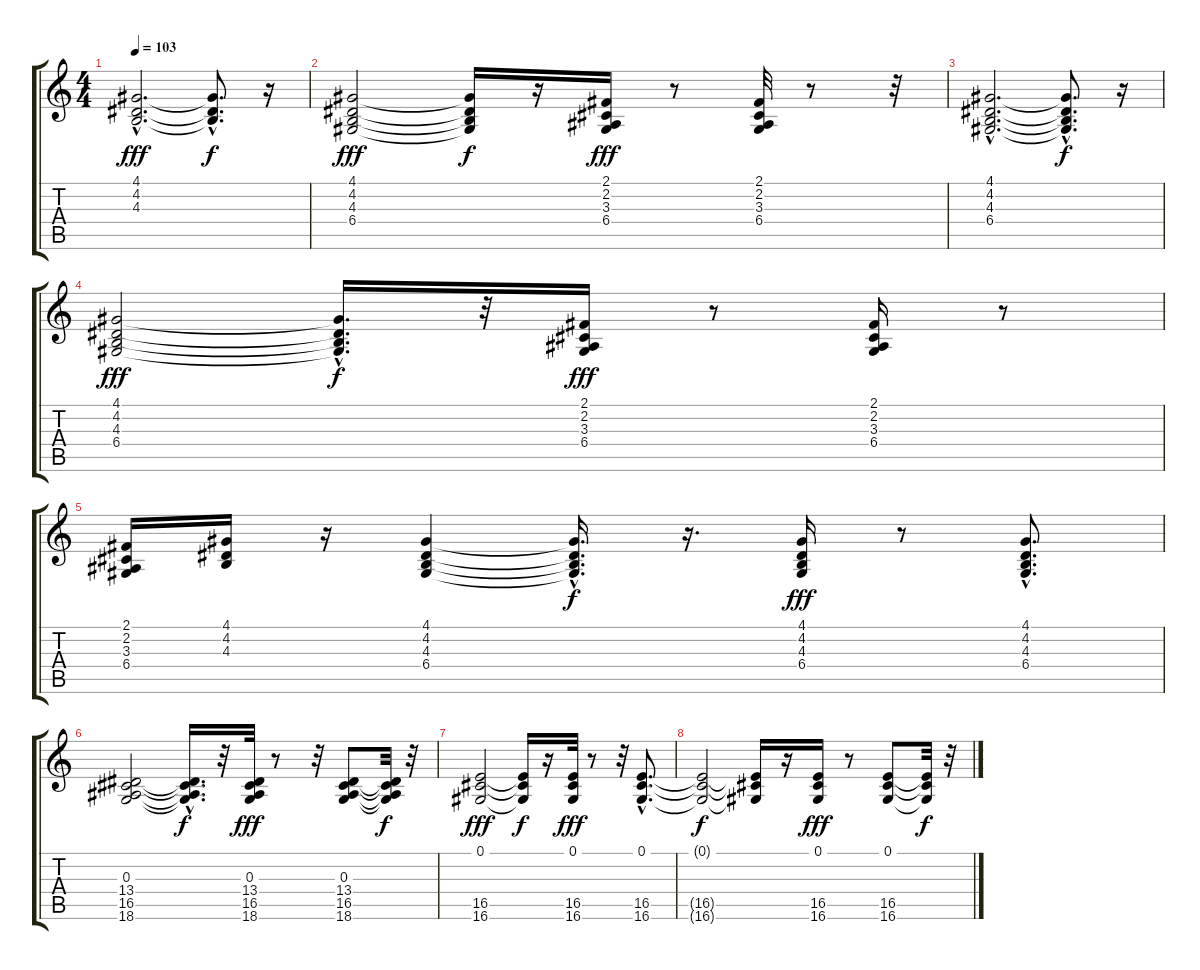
\track "" {instrument electricpiano2}
\staff {score tabs}
\tuning (E4 B3 G3 D3 A2 E2) {hide}
\ts (4 4)
\tempo 103
\clef g2
\ks c
(4.1{hac} 4.2{hac} 4.3{hac}).2{d dy fff} (4.1{hac t} 4.2{hac t} 4.3{t}).8{d dy f} r.16 |
(4.1 4.2 4.3 6.4).2{dy fff} (4.1{t} 4.2{t} 4.3{t} 6.4{t}).16{dy f} r.16 (2.1 2.2 3.3 6.4).16{dy fff} r.8 (2.1 2.2 3.3 6.4).32 r.8 r.32 |
(4.1{hac} 4.2{hac} 4.3{hac} 6.4{hac}).2{d} (4.1{hac t} 4.2{hac t} 4.3{hac t} 6.4{hac t}).8{d dy f} r.16 |
(4.1 4.2 4.3 6.4).2{dy fff} (4.1{t} 4.2{hac t} 4.3{t} 6.4{hac t}).16{d dy f} r.32 (2.1 2.2 3.3 6.4).16{dy fff} r.8 (2.1 2.2 3.3 6.4).16 r.8 |
(2.1 2.2 3.3 6.4).16 (4.1 4.2 4.3).16 r.16 (4.1 4.2 4.3 6.4).4 (4.1{hac t} 4.2{hac t} 4.3{hac t} 6.4{hac t}).16{d dy f} r.16{d} (4.1 4.2 4.3 6.4).16{dy fff} r.8 (4.1 4.2{hac} 4.3 6.4).8{d} |
(0.3 13.4 16.5 18.6).2 (0.3{t} 13.4{hac t} 16.5{hac t} 18.6{hac t}).16{d dy f} r.32 (0.3 13.4 16.5 18.6).32{dy fff} r.8 r.32 (0.3 13.4 16.5 18.6).8 (0.3{t} 13.4{t} 16.5{t} 18.6{t}).32{dy f} r.32 |
(0.1 16.5 16.6).2{dy fff} (0.1{t} 16.5{t} 16.6{t}).16{dy f} r.16 (0.1 16.5 16.6).32{dy fff} r.8 r.32 (0.1{hac} 16.5{hac} 16.6{hac}).8{d} |
(0.1{t} 16.5{t} 16.6{t}).2{dy f} (0.1{t} 16.5{t} 16.6{t}).16 r.16 (0.1 16.5 16.6).16{dy fff} r.8 (0.1 16.5 16.6).8 (0.1{t} 16.5{t} 16.6{t}).32{dy f} r.32
